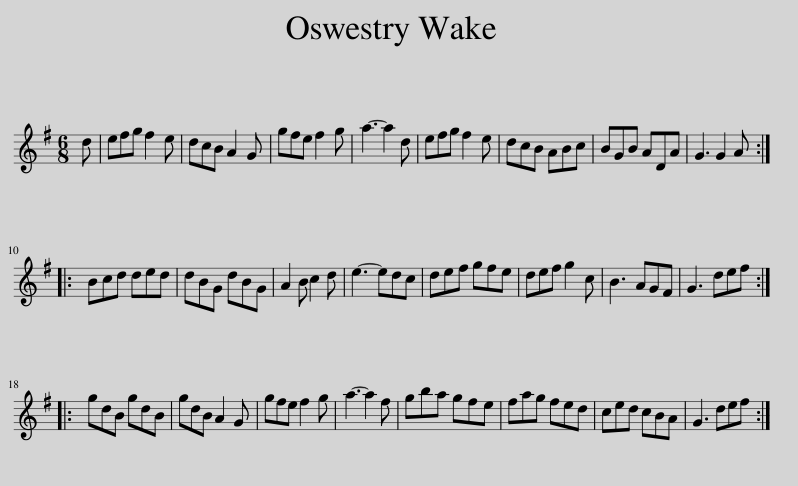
X:1
L:1/8
M:6/8
I:linebreak $
K:G
V:1 treble
V:1
 d | efg f2 e | dcB A2 G | gfe f2 g | a3- a2 d | %5
 efg f2 e | dcB ABc | BGB ADA | G3 G2 A ::$ Bcd ded | %10
 dBG dBG | A2 B c2 d | e3- edc | def gfe | def g2 c | %15
 B3 AGF | G3 def ::$ gdB gdB | gdB A2 G | gfe f2 g | %20
 a3- a2 f | gba gfe | fag fed | ced cBA | G3 def :| %25
